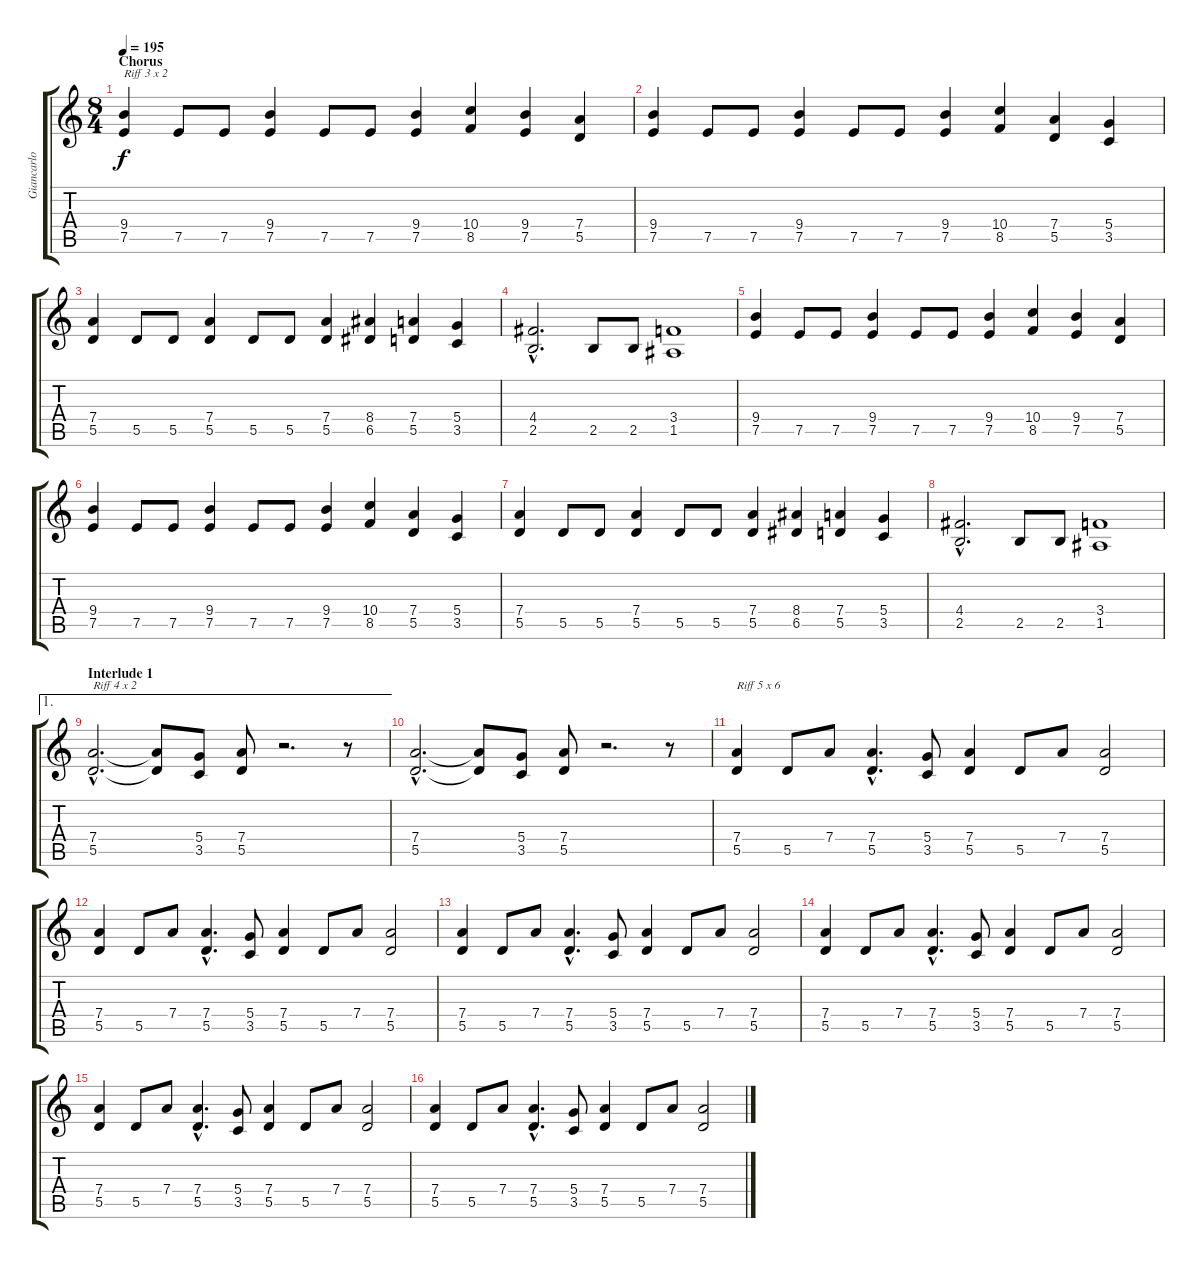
\track ("Giancarlo" "Giancarlo") {instrument overdrivenguitar}
\staff {score tabs}
\tuning (E4 B3 G3 D3 A2 E2) {hide}
\ts (8 4)
\section ("" "Chorus")
\tempo 195
\clef g2
\ks c
(9.4 7.5).4{txt "Riff 3 x 2" dy f} 7.5.8 7.5.8 (9.4 7.5).4 7.5.8 7.5.8 (9.4 7.5).4 (10.4 8.5).4 (9.4 7.5).4 (7.4 5.5).4 |
(9.4 7.5).4 7.5.8 7.5.8 (9.4 7.5).4 7.5.8 7.5.8 (9.4 7.5).4 (10.4 8.5).4 (7.4 5.5).4 (5.4 3.5).4 |
(7.4 5.5).4 5.5.8 5.5.8 (7.4 5.5).4 5.5.8 5.5.8 (7.4 5.5).4 (8.4 6.5).4 (7.4 5.5).4 (5.4 3.5).4 |
(4.4{hac} 2.5{hac}).2{d} 2.5.8 2.5.8 (3.4 1.5).1 |
(9.4 7.5).4 7.5.8 7.5.8 (9.4 7.5).4 7.5.8 7.5.8 (9.4 7.5).4 (10.4 8.5).4 (9.4 7.5).4 (7.4 5.5).4 |
(9.4 7.5).4 7.5.8 7.5.8 (9.4 7.5).4 7.5.8 7.5.8 (9.4 7.5).4 (10.4 8.5).4 (7.4 5.5).4 (5.4 3.5).4 |
(7.4 5.5).4 5.5.8 5.5.8 (7.4 5.5).4 5.5.8 5.5.8 (7.4 5.5).4 (8.4 6.5).4 (7.4 5.5).4 (5.4 3.5).4 |
(4.4{hac} 2.5{hac}).2{d} 2.5.8 2.5.8 (3.4 1.5).1 |
\ae 1
\section ("" "Interlude 1")
(7.4{hac} 5.5{hac}).2{d txt "Riff 4 x 2"} (7.4{t} 5.5{t}).8 (5.4 3.5).8 (7.4 5.5).8 r.2{d} r.8 |
(7.4{hac} 5.5{hac}).2{d} (7.4{t} 5.5{t}).8 (5.4 3.5).8 (7.4 5.5).8 r.2{d} r.8 |
(7.4 5.5).4{txt "Riff 5 x 6"} 5.5.8 7.4.8 (7.4{hac} 5.5{hac}).4{d} (5.4 3.5).8 (7.4 5.5).4 5.5.8 7.4.8 (7.4 5.5).2 |
(7.4 5.5).4 5.5.8 7.4.8 (7.4{hac} 5.5{hac}).4{d} (5.4 3.5).8 (7.4 5.5).4 5.5.8 7.4.8 (7.4 5.5).2 |
(7.4 5.5).4 5.5.8 7.4.8 (7.4{hac} 5.5{hac}).4{d} (5.4 3.5).8 (7.4 5.5).4 5.5.8 7.4.8 (7.4 5.5).2 |
(7.4 5.5).4 5.5.8 7.4.8 (7.4{hac} 5.5{hac}).4{d} (5.4 3.5).8 (7.4 5.5).4 5.5.8 7.4.8 (7.4 5.5).2 |
(7.4 5.5).4 5.5.8 7.4.8 (7.4{hac} 5.5{hac}).4{d} (5.4 3.5).8 (7.4 5.5).4 5.5.8 7.4.8 (7.4 5.5).2 |
(7.4 5.5).4 5.5.8 7.4.8 (7.4{hac} 5.5{hac}).4{d} (5.4 3.5).8 (7.4 5.5).4 5.5.8 7.4.8 (7.4 5.5).2
